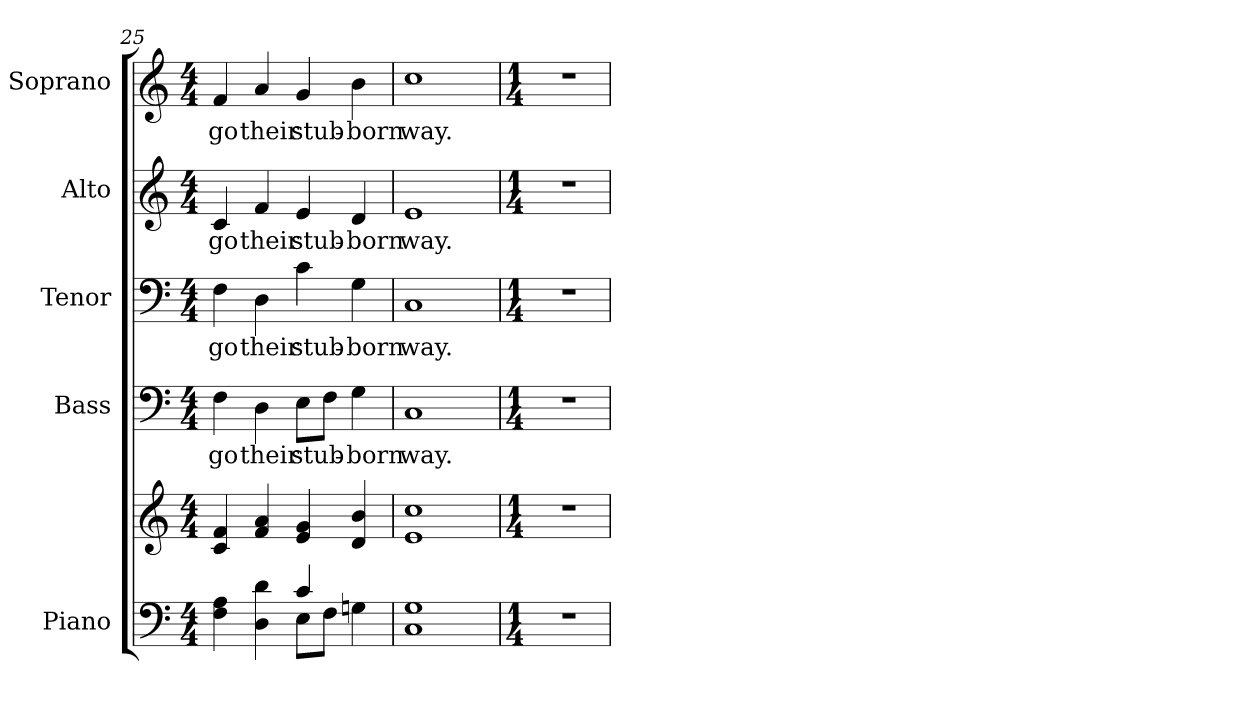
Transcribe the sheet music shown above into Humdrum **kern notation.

**kern	**kern	**kern	**text	**kern	**text	**kern	**text	**kern	**text
*part5	*part5	*part4	*part4	*part3	*part3	*part2	*part2	*part1	*part1
*staff6	*staff5	*staff4	*staff4	*staff3	*staff3	*staff2	*staff2	*staff1	*staff1
*I"Piano	*	*I"Bass	*	*I"Tenor	*	*I"Alto	*	*I"Soprano	*
*I'Pno.	*	*I'B.	*	*I'T.	*	*I'A.	*	*I'S.	*
!!LO:PB:g=z
*clefF4	*clefG2	*clefF4	*	*clefF4	*	*clefG2	*	*clefG2	*
*k[]	*k[]	*k[]	*	*k[]	*	*k[]	*	*k[]	*
*C:	*C:	*C:	*	*C:	*	*C:	*	*C:	*
*M4/4	*M4/4	*M4/4	*	*M4/4	*	*M4/4	*	*M4/4	*
=25	=25	=25	=25	=25	=25	=25	=25	=25	=25
*^	*	*	*	*	*	*	*	*	*
!	!	!	!	!LO:LY:b:color=#000000	!	!	!	!	!	!
!	!	!	!	!	!	!LO:LY:b:color=#000000	!	!	!	!
!	!	!	!	!	!	!	!	!LO:LY:b:color=#000000	!	!
!	!	!	!	!	!	!	!	!	!	!LO:LY:b:color=#000000
4Fi\ 4Ai	2ryy	4ci/ 4fi	4Fi\	go	4Fi\	go	4ci/	go	4fi/	go
!	!	!	!	!LO:LY:b:color=#000000	!	!	!	!	!	!
!	!	!	!	!	!	!LO:LY:b:color=#000000	!	!	!	!
!	!	!	!	!	!	!	!	!LO:LY:b:color=#000000	!	!
!	!	!	!	!	!	!	!	!	!	!LO:LY:b:color=#000000
4Di\ 4di	.	4fi/ 4ai	4Di\	their	4Di\	their	4fi/	their	4ai/	their
!	!	!	!	!LO:LY:b:color=#000000	!	!	!	!	!	!
!	!	!	!	!	!	!LO:LY:b:color=#000000	!	!	!	!
!	!	!	!	!	!	!	!	!LO:LY:b:color=#000000	!	!
!	!	!	!	!	!	!	!	!	!	!LO:LY:b:color=#000000
4ci/	8Ei\L	4ei/ 4gi	8Ei\L	stub-	4ci\	stub-	4ei/	stub-	4gi/	stub-
.	8Fi\J	.	8Fi\J	.	.	.	.	.	.	.
!	!	!	!	!LO:LY:b:color=#000000	!	!	!	!	!	!
!	!	!	!	!	!	!LO:LY:b:color=#000000	!	!	!	!
!	!	!	!	!	!	!	!	!LO:LY:b:color=#000000	!	!
!	!	!	!	!	!	!	!	!	!	!LO:LY:b:color=#000000
4Gni\	4ryy	4di/ 4bi	4Gi\	-born	4Gi\	-born	4di/	-born	4bi\	-born
*v	*v	*	*	*	*	*	*	*	*	*
=26	=26	=26	=26	=26	=26	=26	=26	=26	=26
*^	*	*	*	*	*	*	*	*	*
!	!	!	!	!LO:LY:b:color=#000000	!	!	!	!	!	!
*v	*v	*	*	*	*	*	*	*	*	*
*^	*	*	*	*	*	*	*	*	*
!	!	!	!	!	!	!LO:LY:b:color=#000000	!	!	!	!
*v	*v	*	*	*	*	*	*	*	*	*
*^	*	*	*	*	*	*	*	*	*
!	!	!	!	!	!	!	!	!LO:LY:b:color=#000000	!	!
*v	*v	*	*	*	*	*	*	*	*	*
*^	*	*	*	*	*	*	*	*	*
!	!	!	!	!	!	!	!	!	!	!LO:LY:b:color=#000000
*v	*v	*	*	*	*	*	*	*	*	*
1Ci 1Gi	1ei 1cci	1Ci	way.	1Ci	way.	1ei	way.	1cci	way.
!!LO:PB:g=z
=27	=27	=27	=27	=27	=27	=27	=27	=27	=27
*M1/4	*M1/4	*M1/4	*	*M1/4	*	*M1/4	*	*M1/4	*
!LO:N:vis=1	!LO:N:vis=1	!LO:N:vis=1	!	!LO:N:vis=1	!	!LO:N:vis=1	!	!LO:N:vis=1	!
4r	4r	4r	.	4r	.	4r	.	4r	.
=	=	=	=	=	=	=	=	=	=
*-	*-	*-	*-	*-	*-	*-	*-	*-	*-
